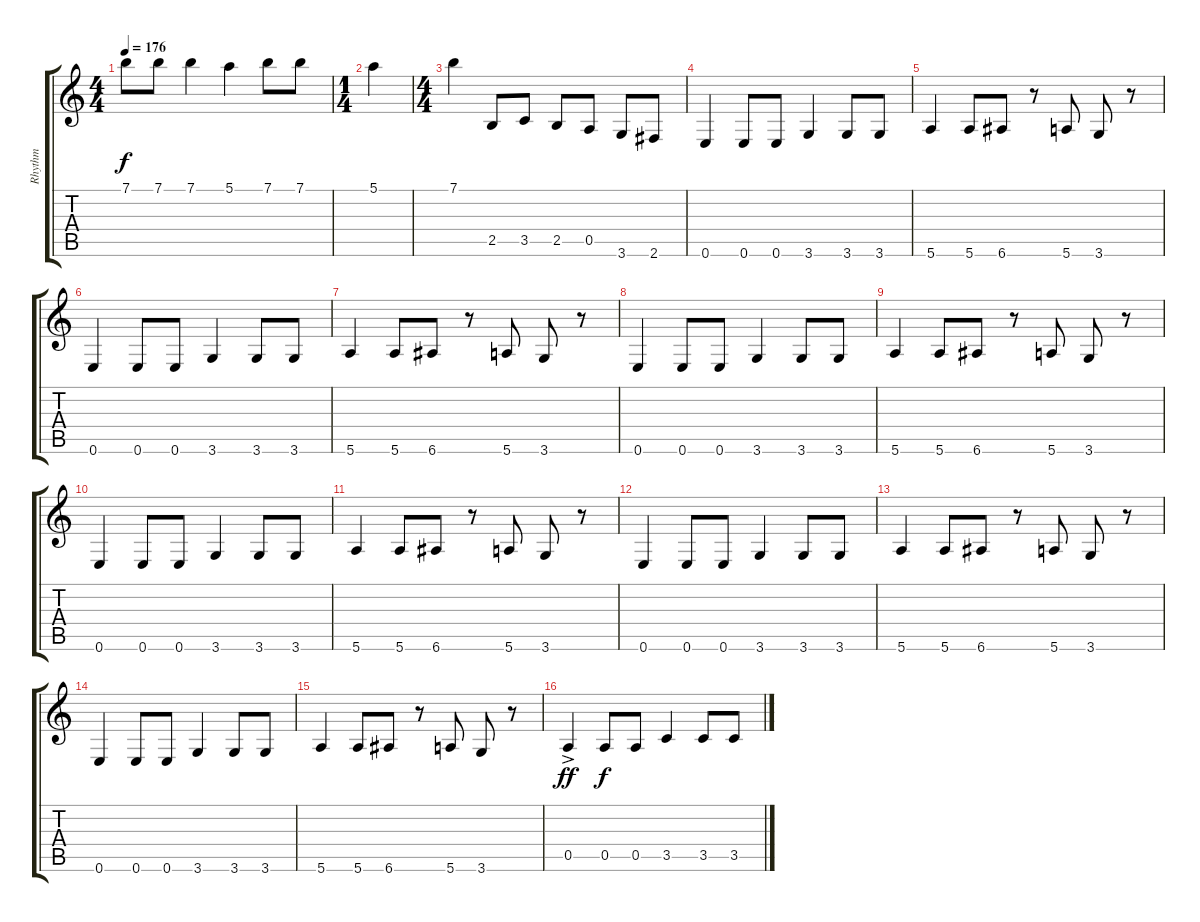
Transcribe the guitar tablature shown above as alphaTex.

\track ("Rhythm" "Rhythm") {instrument electricguitarclean}
\staff {score tabs}
\tuning (E4 B3 G3 D3 A2 E2) {hide}
\ts (4 4)
\tempo 176
\clef g2
\ks c
7.1.8{dy f} 7.1.8 7.1.4 5.1.4 7.1.8 7.1.8 |
\ts (1 4)
5.1.4 |
\ts (4 4)
7.1.4 2.5.8 3.5.8 2.5.8 0.5.8 3.6.8 2.6.8 |
0.6.4 0.6.8 0.6.8 3.6.4 3.6.8 3.6.8 |
5.6.4 5.6.8 6.6.8 r.8 5.6.8 3.6.8 r.8 |
0.6.4 0.6.8 0.6.8 3.6.4 3.6.8 3.6.8 |
5.6.4 5.6.8 6.6.8 r.8 5.6.8 3.6.8 r.8 |
0.6.4 0.6.8 0.6.8 3.6.4 3.6.8 3.6.8 |
5.6.4 5.6.8 6.6.8 r.8 5.6.8 3.6.8 r.8 |
0.6.4 0.6.8 0.6.8 3.6.4 3.6.8 3.6.8 |
5.6.4 5.6.8 6.6.8 r.8 5.6.8 3.6.8 r.8 |
0.6.4 0.6.8 0.6.8 3.6.4 3.6.8 3.6.8 |
5.6.4 5.6.8 6.6.8 r.8 5.6.8 3.6.8 r.8 |
0.6.4 0.6.8 0.6.8 3.6.4 3.6.8 3.6.8 |
5.6.4 5.6.8 6.6.8 r.8 5.6.8 3.6.8 r.8 |
0.5{ac}.4{dy ff} 0.5.8{dy f} 0.5.8 3.5.4 3.5.8 3.5.8
